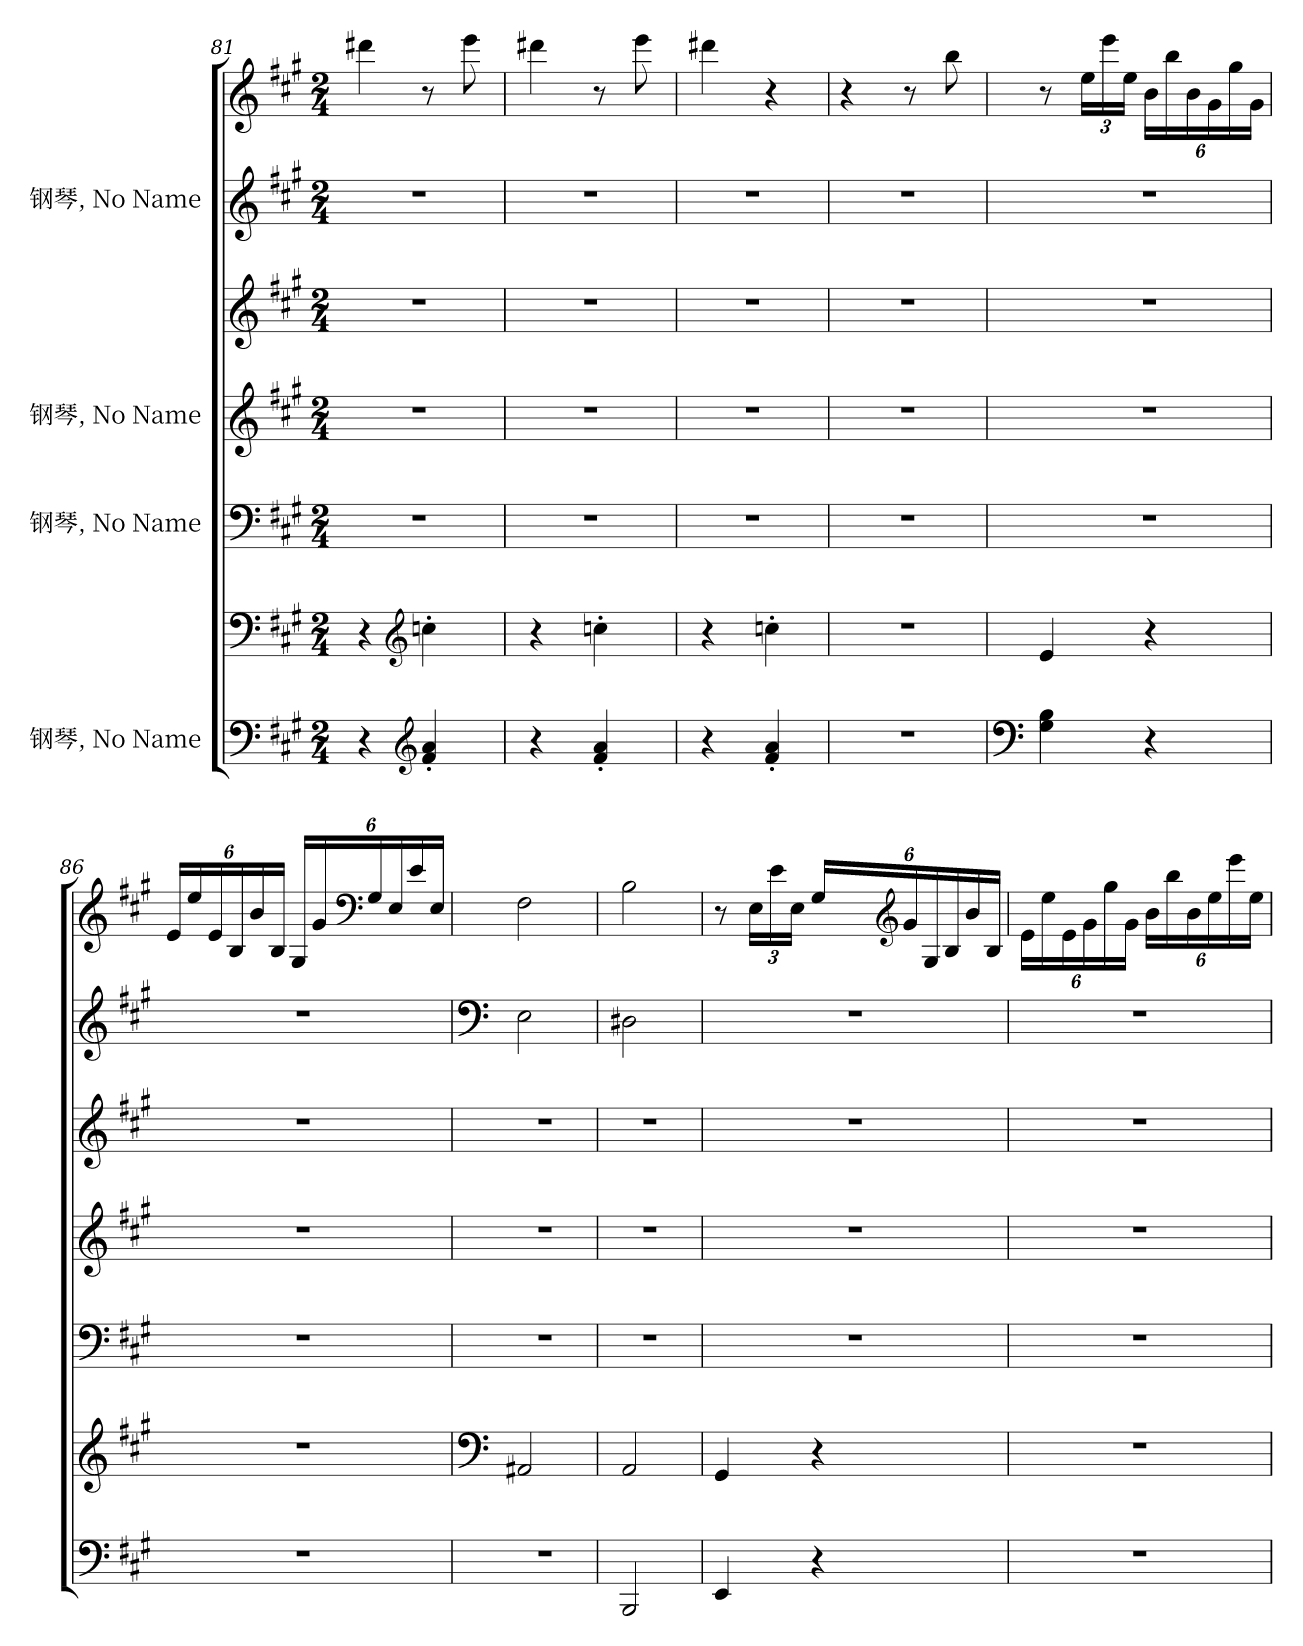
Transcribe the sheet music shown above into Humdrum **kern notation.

**kern	**kern	**kern	**kern	**kern	**kern	**kern
*part4	*part4	*part3	*part2	*part2	*part1	*part1
*staff7	*staff6	*staff5	*staff4	*staff3	*staff2	*staff1
*I"钢琴, No Name	*	*I"钢琴, No Name	*I"钢琴, No Name	*	*I"钢琴, No Name	*
*clefF4	*clefF4	*clefF4	*clefG2	*clefG2	*clefG2	*clefG2
*k[f#c#g#]	*k[f#c#g#]	*k[f#c#g#]	*k[f#c#g#]	*k[f#c#g#]	*k[f#c#g#]	*k[f#c#g#]
*M2/4	*M2/4	*M2/4	*M2/4	*M2/4	*M2/4	*M2/4
*MM136	*MM136	*MM136	*MM136	*MM136	*MM136	*MM136
=81	=81	=81	=81	=81	=81	=81
4r	4r	2r	2r	2r	2r	4ddd#X\
*clefG2	*clefG2	*	*	*	*	*
4f#/' 4a/'	4ccn'\	.	.	.	.	8r
.	.	.	.	.	.	8eee\
=82	=82	=82	=82	=82	=82	=82
4r	4r	2r	2r	2r	2r	4ddd#X\
4f#/' 4a/'	4ccn'\	.	.	.	.	8r
.	.	.	.	.	.	8eee\
=83	=83	=83	=83	=83	=83	=83
4r	4r	2r	2r	2r	2r	4ddd#X\
4f#/' 4a/'	4ccn'\	.	.	.	.	4r
=84	=84	=84	=84	=84	=84	=84
*	*	*	*	*	*	*MM116
2r	2r	2r	2r	2r	2r	4r
*	*	*	*	*	*	*MM135
.	.	.	.	.	.	8r
.	.	.	.	.	.	8bb\
!!LO:PB:g=z
=85	=85	=85	=85	=85	=85	=85
*clefF4	*	*	*	*	*	*
4G#\ 4B\	4e/	2r	2r	2r	2r	8r
*	*	*	*	*	*	*Xbrackettup
.	.	.	.	.	.	24ee\LL
.	.	.	.	.	.	24eee\
.	.	.	.	.	.	24ee\JJ
4r	4r	.	.	.	.	24b\LL
.	.	.	.	.	.	24bb\
.	.	.	.	.	.	24b\
.	.	.	.	.	.	24g#\
.	.	.	.	.	.	24gg#\
.	.	.	.	.	.	24g#\JJ
=86	=86	=86	=86	=86	=86	=86
2r	2r	2r	2r	2r	2r	24e/LL
.	.	.	.	.	.	24ee/
.	.	.	.	.	.	24e/
.	.	.	.	.	.	24B/
.	.	.	.	.	.	24b/
.	.	.	.	.	.	24B/JJ
.	.	.	.	.	.	24G#/LL
.	.	.	.	.	.	24g#/
*	*	*	*	*	*	*clefF4
.	.	.	.	.	.	24G#/
.	.	.	.	.	.	24E/
*	*	*	*	*	*	*MM134
.	.	.	.	.	.	24e/
.	.	.	.	.	.	24E/JJ
=87	=87	=87	=87	=87	=87	=87
*	*clefF4	*	*	*	*clefF4	*
*	*	*	*	*	*	*MM132
2r	2AA#X/	2r	2r	2r	2E\	2F#\
=88	=88	=88	=88	=88	=88	=88
*	*	*	*	*	*	*MM130
2BBB/	2AA/	2r	2r	2r	2D#X\	2B\
!!LO:PB:g=z
=89	=89	=89	=89	=89	=89	=89
4EE/	4GG#/	2r	2r	2r	2r	8r
.	.	.	.	.	.	24E\LL
.	.	.	.	.	.	24e\
.	.	.	.	.	.	24E\JJ
4r	4r	.	.	.	.	24G#/LL
*	*	*	*	*	*	*clefG2
.	.	.	.	.	.	24g#/
.	.	.	.	.	.	24G#/
.	.	.	.	.	.	24B/
.	.	.	.	.	.	24b/
.	.	.	.	.	.	24B/JJ
=90	=90	=90	=90	=90	=90	=90
2r	2r	2r	2r	2r	2r	24e\LL
.	.	.	.	.	.	24ee\
.	.	.	.	.	.	24e\
.	.	.	.	.	.	24g#\
.	.	.	.	.	.	24gg#\
.	.	.	.	.	.	24g#\JJ
.	.	.	.	.	.	24b\LL
.	.	.	.	.	.	24bb\
.	.	.	.	.	.	24b\
.	.	.	.	.	.	24ee\
*	*	*	*	*	*	*MM134
.	.	.	.	.	.	24eee\
.	.	.	.	.	.	24ee\JJ
=	=	=	=	=	=	=
*-	*-	*-	*-	*-	*-	*-
